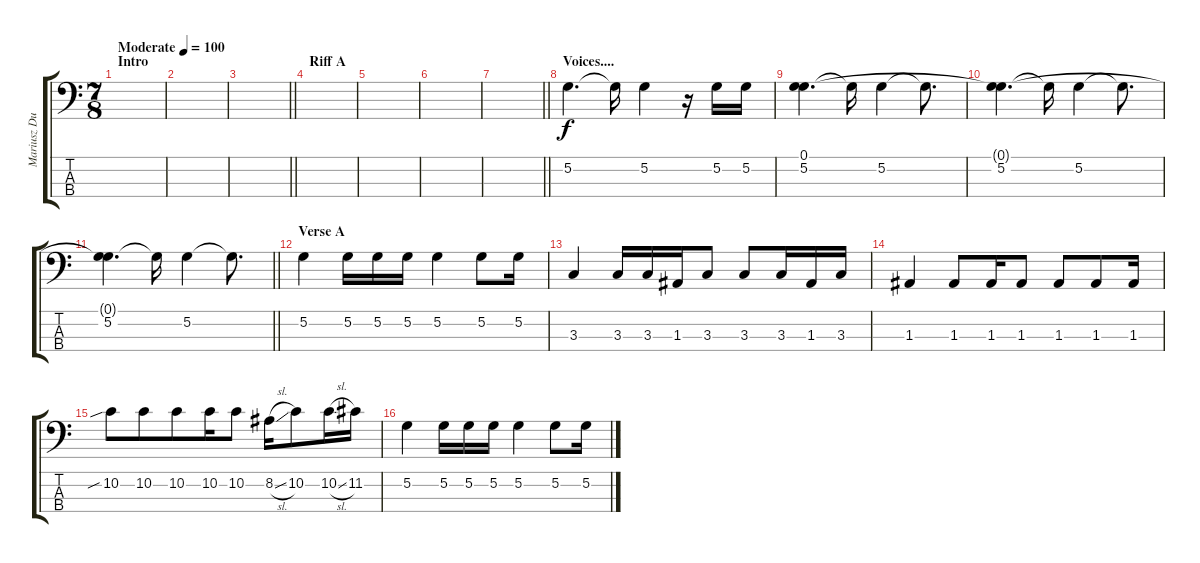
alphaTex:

\track ("Mariusz Duda" "Mariusz Du") {instrument electricbassfinger}
\staff {score tabs}
\tuning (G2 D2 A1 E1) {hide}
\ts (7 8)
\section ("" "Intro")
\tempo (100 "Moderate")
\clef f4
\ks c
|
|
\barLineRight lightlight
|
\section ("" "Riff A")
|
|
|
\barLineRight lightlight
|
\section ("" "Voices....")
5.2.4{d} 5.2{t}.16 5.2.4 r.16 5.2.16 5.2.16 |
(0.1 5.2).4{d} 5.2{t}.16 5.2.4 5.2{t}.8{d} |
(0.1{t} 5.2).4{d} 5.2{t}.16 5.2.4 5.2{t}.8{d} |
\barLineRight lightlight
(0.1{t} 5.2).4{d} 5.2{t}.16 5.2.4 5.2{t}.8{d} |
\section ("" "Verse A")
5.2.4 5.2.16 5.2.16 5.2.16 5.2.4 5.2.8 5.2.16 |
3.3.4 3.3.16 3.3.16 1.3.16 3.3.8 3.3.8 3.3.16 1.3.16 3.3.16 |
1.3.4 1.3.8 1.3.16 1.3.8 1.3.8 1.3.8 1.3.16 |
10.2{sib}.8 10.2.8 10.2.8 10.2.16 10.2.8 8.2{sl}.16 10.2.8 10.2{sl}.16 11.2.16 |
5.2.4 5.2.16 5.2.16 5.2.16 5.2.4 5.2.8 5.2.16
